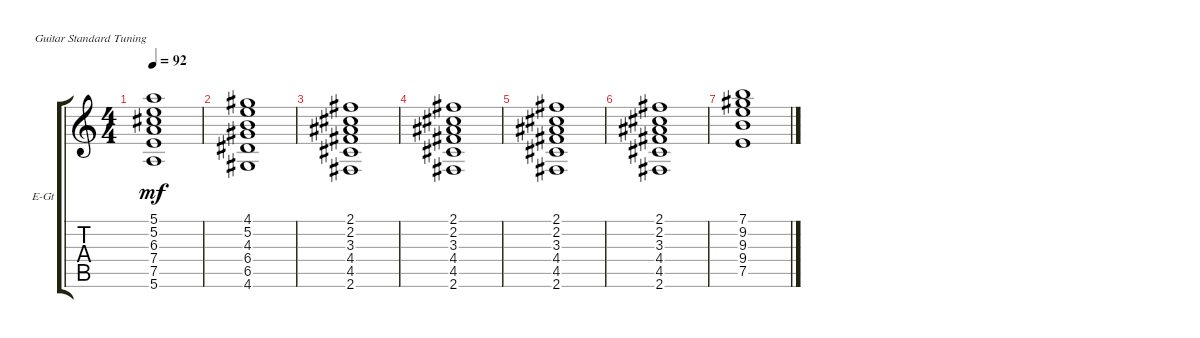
\defaultSystemsLayout 4
\bracketExtendMode groupsimilarinstruments
\firstSystemTrackNameOrientation horizontal
\otherSystemsTrackNameOrientation horizontal
\track ("Electric Guitar" "E-Gt") {instrument overdrivenguitar}
\staff {score tabs}
\tuning (E4 B3 G3 D3 A2 E2)
\ts (4 4)
\tempo 92
\clef g2
\ks c
(5.6 7.5 7.4 6.3 5.2 5.1).1{dy mf} |
(4.6 6.5 6.4 4.3 5.2 4.1).1 |
(2.6 4.5 4.4 3.3 2.2 2.1).1 |
(2.6 4.5 4.4 3.3 2.1 2.2).1 |
(2.6 4.5 4.4 3.3 2.2 2.1).1 |
(2.6 4.5 4.4 3.3 2.1 2.2).1 |
(7.5 9.4 9.3 9.2 7.1).1
